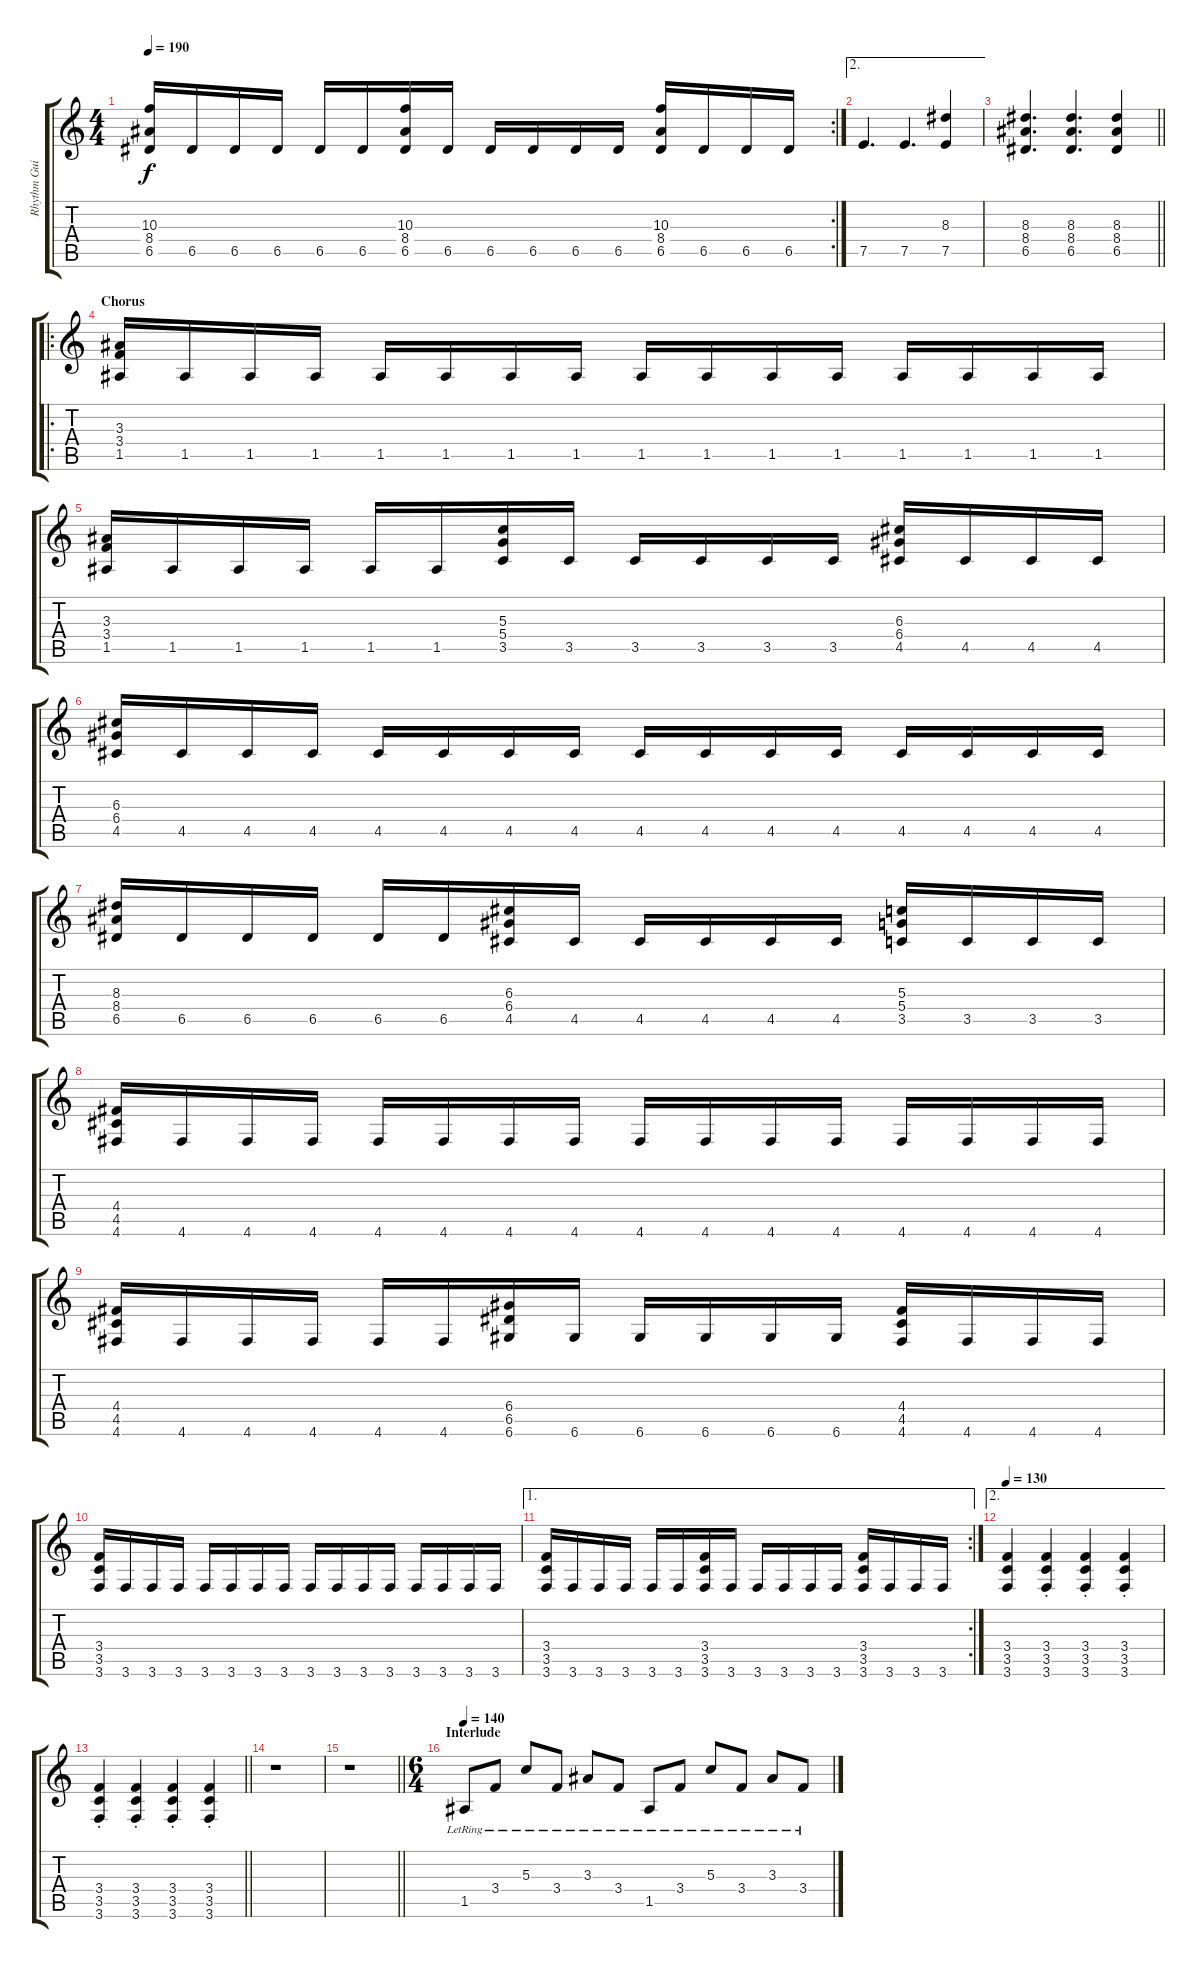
\track ("Rhythm Guitar" "Rhythm Gui") {instrument distortionguitar}
\staff {score tabs}
\tuning (E4 B3 G3 D3 A2 D2) {hide}
\rc 2
\ts (4 4)
\tempo 190
\clef g2
\ks c
(10.3 8.4 6.5).16{dy f} 6.5.16 6.5.16 6.5.16 6.5.16 6.5.16 (10.3 8.4 6.5).16 6.5.16 6.5.16 6.5.16 6.5.16 6.5.16 (10.3 8.4 6.5).16 6.5.16 6.5.16 6.5.16 |
\ae 2
7.5.4{d} 7.5.4{d} (8.3 7.5).4 |
\barLineRight lightlight
(8.3 8.4 6.5).4{d} (8.3 8.4 6.5).4{d} (8.3 8.4 6.5).4 |
\ro
\section ("" "Chorus")
(3.3 3.4 1.5).16 1.5.16 1.5.16 1.5.16 1.5.16 1.5.16 1.5.16 1.5.16 1.5.16 1.5.16 1.5.16 1.5.16 1.5.16 1.5.16 1.5.16 1.5.16 |
(3.3 3.4 1.5).16 1.5.16 1.5.16 1.5.16 1.5.16 1.5.16 (5.3 5.4 3.5).16 3.5.16 3.5.16 3.5.16 3.5.16 3.5.16 (6.3 6.4 4.5).16 4.5.16 4.5.16 4.5.16 |
(6.3 6.4 4.5).16 4.5.16 4.5.16 4.5.16 4.5.16 4.5.16 4.5.16 4.5.16 4.5.16 4.5.16 4.5.16 4.5.16 4.5.16 4.5.16 4.5.16 4.5.16 |
(8.3 8.4 6.5).16 6.5.16 6.5.16 6.5.16 6.5.16 6.5.16 (6.3 6.4 4.5).16 4.5.16 4.5.16 4.5.16 4.5.16 4.5.16 (5.3 5.4 3.5).16 3.5.16 3.5.16 3.5.16 |
(4.4 4.5 4.6).16 4.6.16 4.6.16 4.6.16 4.6.16 4.6.16 4.6.16 4.6.16 4.6.16 4.6.16 4.6.16 4.6.16 4.6.16 4.6.16 4.6.16 4.6.16 |
(4.4 4.5 4.6).16 4.6.16 4.6.16 4.6.16 4.6.16 4.6.16 (6.4 6.5 6.6).16 6.6.16 6.6.16 6.6.16 6.6.16 6.6.16 (4.4 4.5 4.6).16 4.6.16 4.6.16 4.6.16 |
(3.4 3.5 3.6).16 3.6.16 3.6.16 3.6.16 3.6.16 3.6.16 3.6.16 3.6.16 3.6.16 3.6.16 3.6.16 3.6.16 3.6.16 3.6.16 3.6.16 3.6.16 |
\ae 1
\rc 2
(3.4 3.5 3.6).16 3.6.16 3.6.16 3.6.16 3.6.16 3.6.16 (3.4 3.5 3.6).16 3.6.16 3.6.16 3.6.16 3.6.16 3.6.16 (3.4 3.5 3.6).16 3.6.16 3.6.16 3.6.16 |
\ae 2
\tempo 130
(3.4 3.5 3.6).4 (3.4{st} 3.5{st} 3.6{st}).4 (3.4{st} 3.5{st} 3.6{st}).4 (3.4{st} 3.5{st} 3.6{st}).4 |
\barLineRight lightlight
(3.4{st} 3.5{st} 3.6{st}).4 (3.4{st} 3.5{st} 3.6{st}).4 (3.4{st} 3.5{st} 3.6{st}).4 (3.4{st} 3.5{st} 3.6{st}).4 |
r.1 |
\barLineRight lightlight
r.1 |
\ts (6 4)
\section ("" "Interlude")
\tempo 140
1.5{lr}.8{volume 14 instrument electricguitarclean} 3.4{lr}.8 5.3{lr}.8 3.4{lr}.8 3.3{lr}.8 3.4{lr}.8 1.5{lr}.8 3.4{lr}.8 5.3{lr}.8 3.4{lr}.8 3.3{lr}.8 3.4{lr}.8
